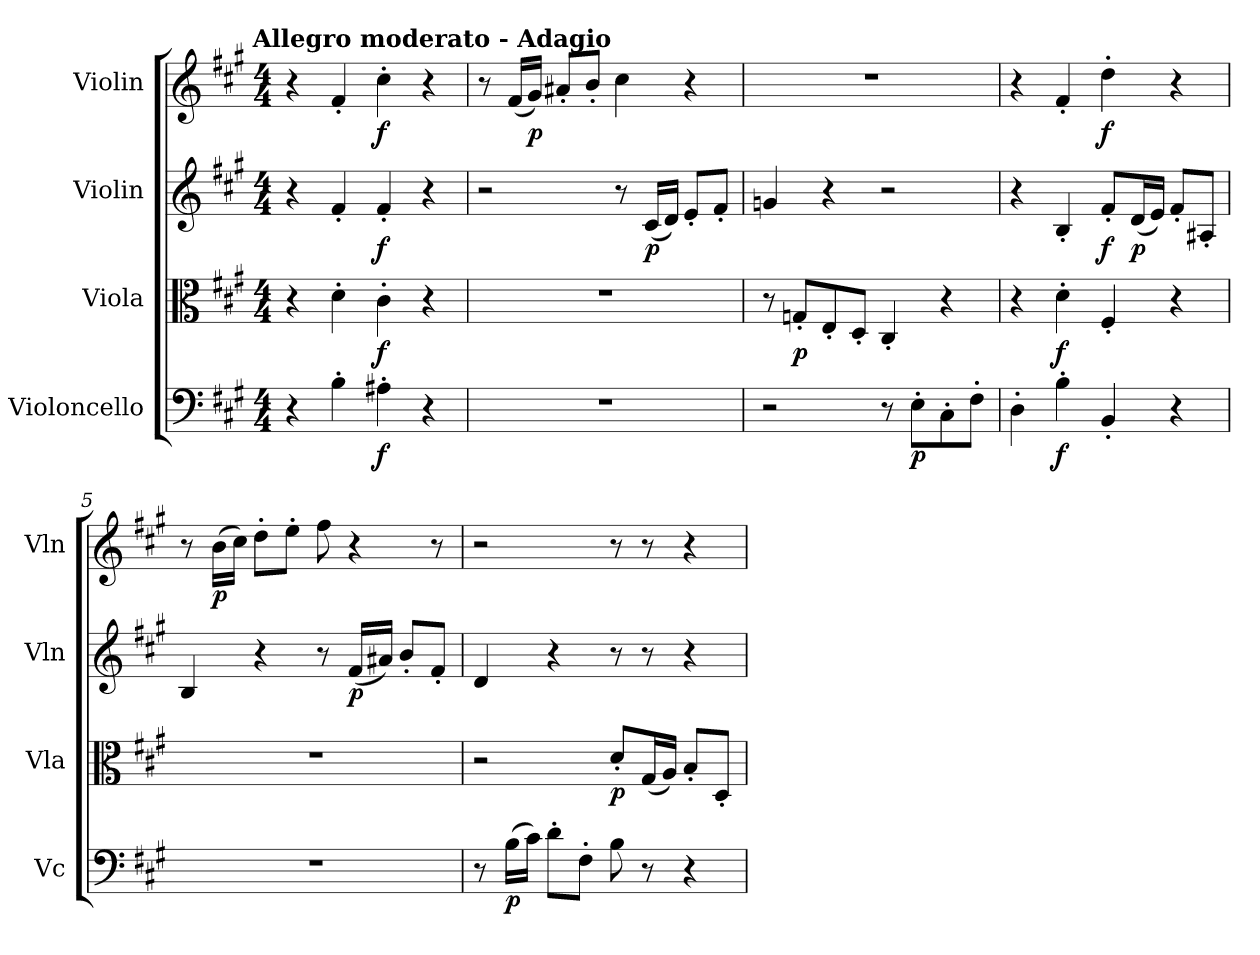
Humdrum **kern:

**kern	**dynam	**kern	**dynam	**kern	**dynam	**kern	**dynam
*part4	*part4	*part3	*part3	*part2	*part2	*part1	*part1
*staff4	*staff4	*staff3	*staff3	*staff2	*staff2	*staff1	*staff1
*I"Violoncello	*	*I"Viola	*	*I"Violin	*	*I"Violin	*
*I'Vc	*	*I'Vla	*	*I'Vln	*	*I'Vln	*
*clefF4	*	*clefC3	*	*clefG2	*	*clefG2	*
*k[f#c#g#]	*	*k[f#c#g#]	*	*k[f#c#g#]	*	*k[f#c#g#]	*
*f#:	*	*f#:	*	*f#:	*	*f#:	*
!!LO:TX:omd:t=Allegro moderato - Adagio
*M4/4	*	*M4/4	*	*M4/4	*	*M4/4	*
*MM120	*	*MM120	*	*MM120	*	*MM120	*
=1	=1	=1	=1	=1	=1	=1	=1
4r	.	4r	.	4r	.	4r	.
4B'\	.	4d'\	.	4f#'/	.	4f#'/	.
4A#X'\	f	4c#'\	f	4f#'/	f	4cc#'\	f
4r	.	4r	.	4r	.	4r	.
=2	=2	=2	=2	=2	=2	=2	=2
1r	.	1r	.	2r	.	8r	.
.	.	.	.	.	.	(16f#/LL	.
.	.	.	.	.	.	16g#/JJ)	p
.	.	.	.	.	.	8a#X'/L	.
.	.	.	.	.	.	8b'/J	.
.	.	.	.	8r	.	4cc#\	.
.	.	.	.	(16c#/LL	p	.	.
.	.	.	.	16d/JJ)	.	.	.
.	.	.	.	8e'/L	.	4r	.
.	.	.	.	8f#'/J	.	.	.
=3	=3	=3	=3	=3	=3	=3	=3
2r	.	8r	.	4gn/	.	1r	.
.	.	8Gn'/L	p	.	.	.	.
.	.	8E'/	.	4r	.	.	.
.	.	8D'/J	.	.	.	.	.
8r	.	4C#'/	.	2r	.	.	.
8E'\L	p	.	.	.	.	.	.
8C#'\	.	4r	.	.	.	.	.
8F#'\J	.	.	.	.	.	.	.
=4	=4	=4	=4	=4	=4	=4	=4
4D'\	.	4r	.	4r	.	4r	.
4B'\	f	4d'\	f	4B'/	.	4f#'/	.
4BB'/	.	4F#'/	.	8f#'/L	f	4dd'\	f
.	.	.	.	(16d/L	p	.	.
.	.	.	.	16e/JJ)	.	.	.
4r	.	4r	.	8f#'/L	.	4r	.
.	.	.	.	8A#X'/J	.	.	.
=5	=5	=5	=5	=5	=5	=5	=5
1r	.	1r	.	4B/	.	8r	.
.	.	.	.	.	.	(16b\LL	p
.	.	.	.	.	.	16cc#\JJ)	.
.	.	.	.	4r	.	8dd'\L	.
.	.	.	.	.	.	8ee'\J	.
.	.	.	.	8r	.	8ff#\	.
.	.	.	.	(16f#/LL	p	4r	.
.	.	.	.	16a#X/JJ)	.	.	.
.	.	.	.	8b'/L	.	.	.
.	.	.	.	8f#'/J	.	8r	.
=6	=6	=6	=6	=6	=6	=6	=6
8r	.	2r	.	4d/	.	2r	.
(16B\LL	p	.	.	.	.	.	.
16c#\JJ)	.	.	.	.	.	.	.
8d'\L	.	.	.	4r	.	.	.
8F#'\J	.	.	.	.	.	.	.
8B\	.	8d'/L	p	8r	.	8r	.
*	*	*	*	*	*	*MM40	*
8r	.	(16G#/L	.	8r	.	8r	.
.	.	16A/JJ)	.	.	.	.	.
4r	.	8B'/L	.	4r	.	4r	.
.	.	8D'/J	.	.	.	.	.
=	=	=	=	=	=	=	=
*-	*-	*-	*-	*-	*-	*-	*-
